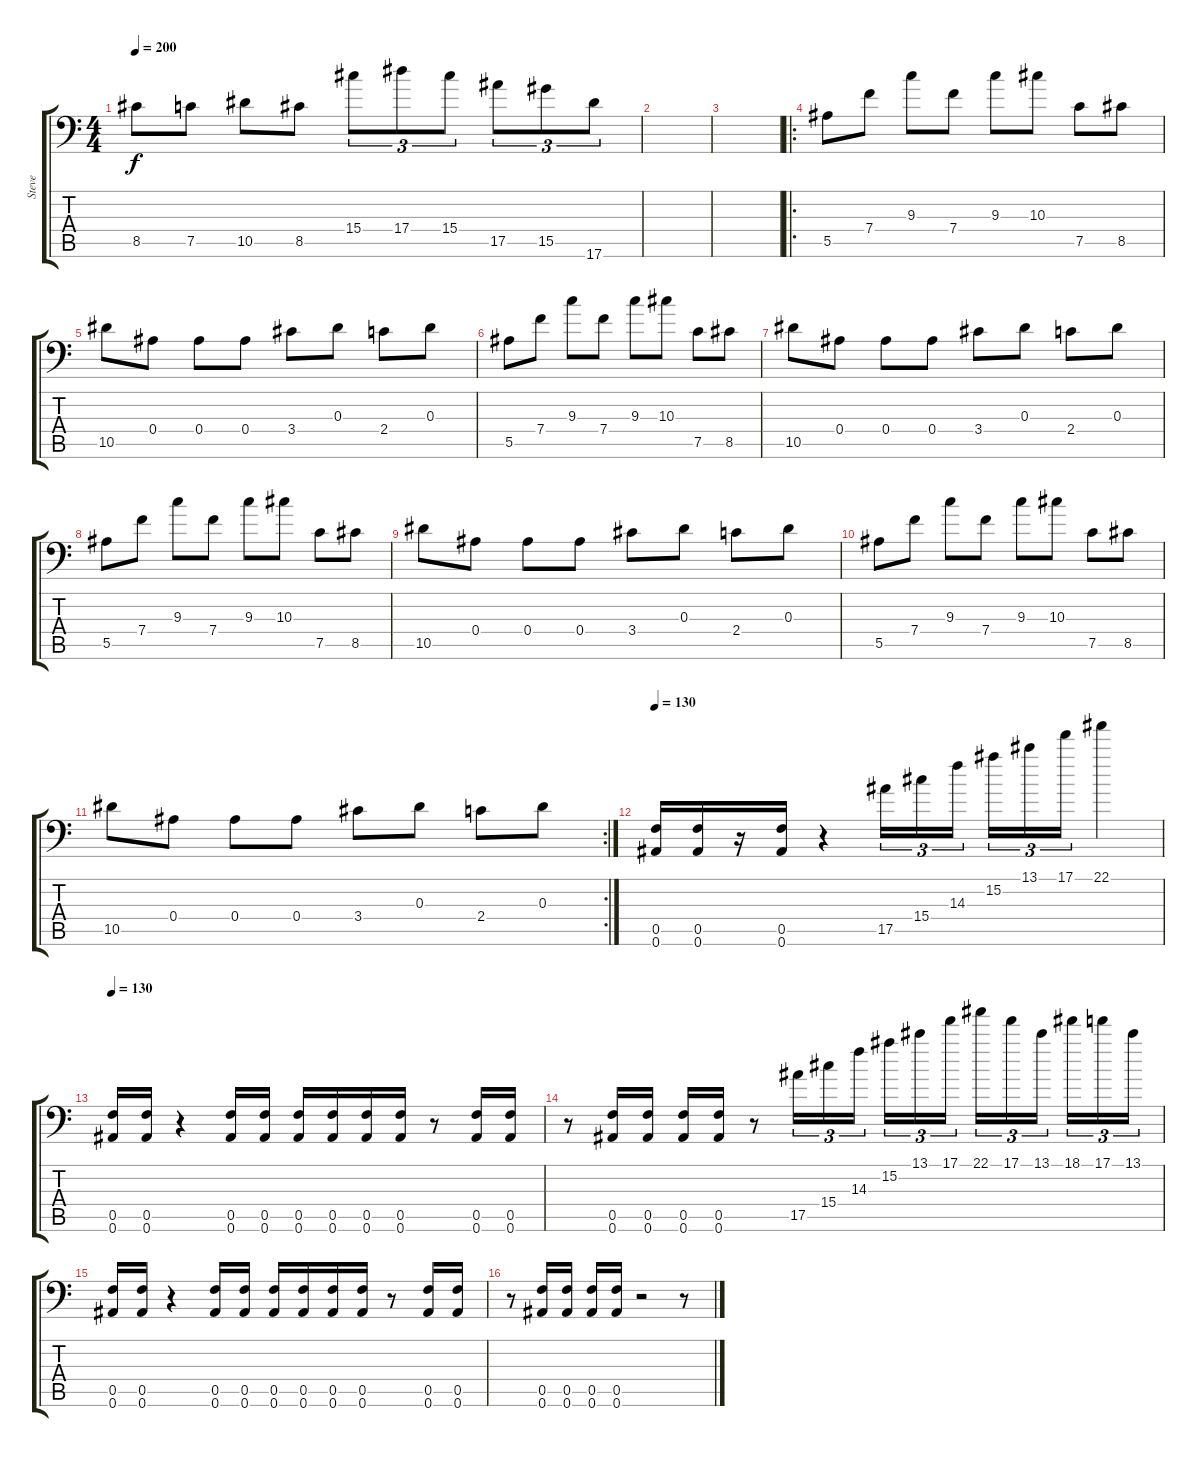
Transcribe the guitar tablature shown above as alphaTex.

\track ("Steve" "Steve") {instrument distortionguitar}
\staff {score tabs}
\tuning (C4 G3 Eb3 Bb2 F2 Bb1) {hide}
\ts (4 4)
\tempo 200
\clef f4
\ks c
8.5.8{dy f} 7.5.8 10.5.8 8.5.8 15.4.8{tu (3 2)} 17.4.8{tu (3 2)} 15.4.8{tu (3 2)} 17.5.8{tu (3 2)} 15.5.8{tu (3 2)} 17.6.8{tu (3 2)} |
|
|
\ro
5.5.8 7.4.8 9.3.8 7.4.8 9.3.8 10.3.8 7.5.8 8.5.8 |
10.5.8 0.4.8 0.4.8 0.4.8 3.4.8 0.3.8 2.4.8 0.3.8 |
5.5.8 7.4.8 9.3.8 7.4.8 9.3.8 10.3.8 7.5.8 8.5.8 |
10.5.8 0.4.8 0.4.8 0.4.8 3.4.8 0.3.8 2.4.8 0.3.8 |
5.5.8 7.4.8 9.3.8 7.4.8 9.3.8 10.3.8 7.5.8 8.5.8 |
10.5.8 0.4.8 0.4.8 0.4.8 3.4.8 0.3.8 2.4.8 0.3.8 |
5.5.8 7.4.8 9.3.8 7.4.8 9.3.8 10.3.8 7.5.8 8.5.8 |
\rc 2
10.5.8 0.4.8 0.4.8 0.4.8 3.4.8 0.3.8 2.4.8 0.3.8 |
\tempo 130
(0.5 0.6).16 (0.5 0.6).16 r.16 (0.5 0.6).16 r.4 17.5.16{tu (3 2)} 15.4.16{tu (3 2)} 14.3.16{tu (3 2) beam splitsecondary} 15.2.16{tu (3 2)} 13.1.16{tu (3 2)} 17.1.16{tu (3 2)} 22.1.4 |
\tempo 130
(0.5 0.6).16 (0.5 0.6).16 r.4 (0.5 0.6).16 (0.5 0.6).16 (0.5 0.6).16 (0.5 0.6).16 (0.5 0.6).16 (0.5 0.6).16 r.8 (0.5 0.6).16 (0.5 0.6).16 |
r.8 (0.5 0.6).16 (0.5 0.6).16 (0.5 0.6).16 (0.5 0.6).16 r.8 17.5.16{tu (3 2)} 15.4.16{tu (3 2)} 14.3.16{tu (3 2) beam splitsecondary} 15.2.16{tu (3 2)} 13.1.16{tu (3 2)} 17.1.16{tu (3 2)} 22.1.16{tu (3 2)} 17.1.16{tu (3 2)} 13.1.16{tu (3 2) beam splitsecondary} 18.1.16{tu (3 2)} 17.1.16{tu (3 2)} 13.1.16{tu (3 2)} |
(0.5 0.6).16 (0.5 0.6).16 r.4 (0.5 0.6).16 (0.5 0.6).16 (0.5 0.6).16 (0.5 0.6).16 (0.5 0.6).16 (0.5 0.6).16 r.8 (0.5 0.6).16 (0.5 0.6).16 |
r.8 (0.5 0.6).16 (0.5 0.6).16 (0.5 0.6).16 (0.5 0.6).16 r.2 r.8
